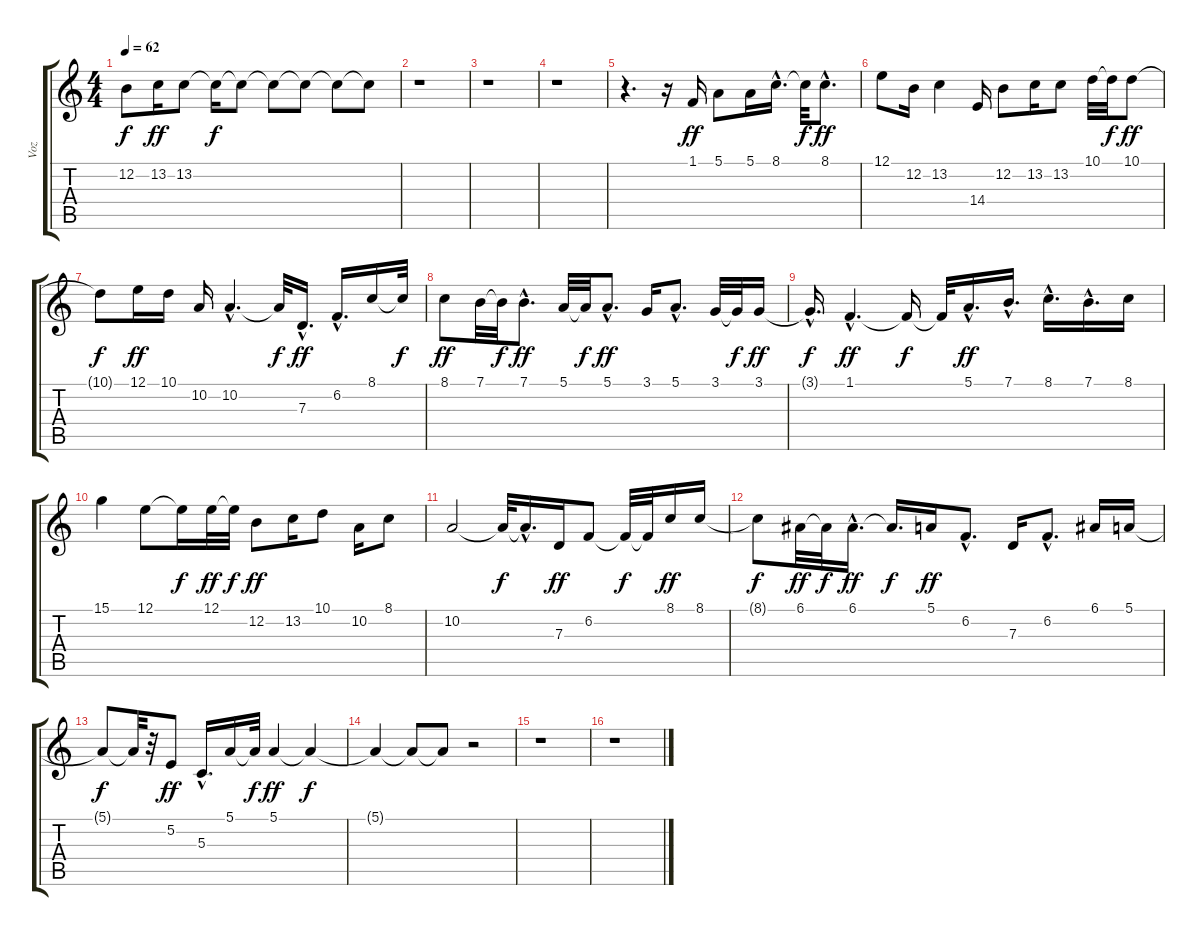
\track ("Voz" "Voz") {instrument lead1square}
\staff {score tabs}
\tuning (E4 B3 G3 D3 A2 E2) {hide}
\ts (4 4)
\tempo 62
\clef g2
\ks c
12.2{t}.8{dy f} 13.2.16{dy ff} 13.2.8 13.2{t}.16{dy f} 13.2{t}.8{volume 13} 13.2{t}.8 13.2{t}.8{volume 11} 13.2{t}.8 13.2{t}.8{volume 9} |
r.1 |
r.1 |
r.1 |
r.4{d} r.16 1.1.16{dy ff volume 15} 5.1.8 5.1.16 8.1{hac}.16{d} 8.1{t}.32{dy f} 8.1{hac}.8{d dy ff} |
12.1.8 12.2.16 13.2.4 14.4.16 12.2.8 13.2.16 13.2.8 10.1.32 10.1{t}.32{dy f} 10.1.8{dy ff} |
10.1{t}.8{dy f} 12.1.16{dy ff} 10.1.16 10.2.16 10.2{hac}.4{d} 10.2{t}.32{dy f} 7.3{hac}.16{d dy ff} 6.2{hac}.16{d} 8.1.16 8.1{t}.32{dy f} |
8.1.8{dy ff} 7.1.32 7.1{t}.32{dy f} 7.1{hac}.8{d dy ff} 5.1.32 5.1{t}.32{dy f} 5.1{hac}.8{d dy ff} 3.1.16 5.1{hac}.8{d} 3.1.32 3.1{t}.32{dy f} 3.1.16{dy ff} |
3.1{hac t}.16{d dy f} 1.1{hac}.4{d dy ff} 1.1{t}.16{dy f} 1.1{t}.32 5.1{hac}.16{d dy ff} 7.1{hac}.16{d} 8.1{hac}.16{d} 7.1{hac}.16{d} 8.1.16 |
15.1.4 12.1.8 12.1{t}.16{dy f} 12.1.32{dy ff} 12.1{t}.32{dy f} 12.2.8{dy ff} 13.2.16 10.1.8 10.2.16 8.1.8 |
10.2.2 10.2{t}.32{dy f} 10.2{hac t}.16{d} 7.3.16{dy ff} 6.2.8 6.2{t}.32{dy f} 6.2{t}.32 8.1.16{dy ff} 8.1.16 |
8.1{t}.8{dy f} 6.1.32{dy ff} 6.1{t}.32{dy f} 6.1{hac}.16{d dy ff} 6.1{t}.16{d dy f} 5.1.16{dy ff} 6.2{hac}.8{d} 7.3.16 6.2{hac}.8{d} 6.1.16 5.1.16 |
5.1{t}.8{dy f} 5.1{t}.32 r.32 5.2.8{dy ff} 5.3{hac}.16{d} 5.1.16 5.1{t}.32{dy f} 5.1.4{dy ff} 5.1{t}.4{dy f volume 13} |
5.1{t}.4{volume 11} 5.1{t}.8{volume 9} 5.1{t}.8{volume 8} r.2 |
r.1 |
r.1
